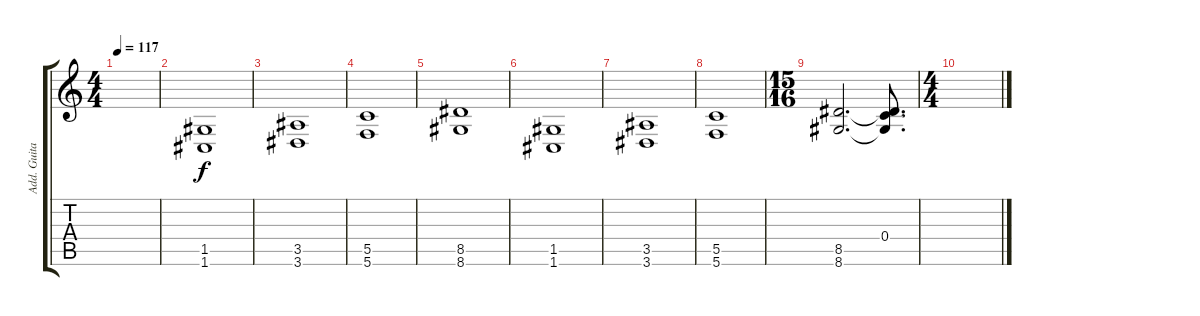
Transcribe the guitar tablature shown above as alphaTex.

\track ("Add. Guitar" "Add. Guita") {instrument distortionguitar}
\staff {score tabs}
\tuning (D4 A3 F3 C3 G2 C2) {hide}
\ts (4 4)
\tempo 117
\clef g2
\ks c
|
(1.5 1.6).1 |
(3.5 3.6).1 |
(5.5 5.6).1 |
(8.5 8.6).1 |
(1.5 1.6).1 |
(3.5 3.6).1 |
(5.5 5.6).1 |
\ts (15 16)
(8.5 8.6).2{d} (0.4 8.5{t} 8.6{t}).8{d} |
\ts (4 4)
